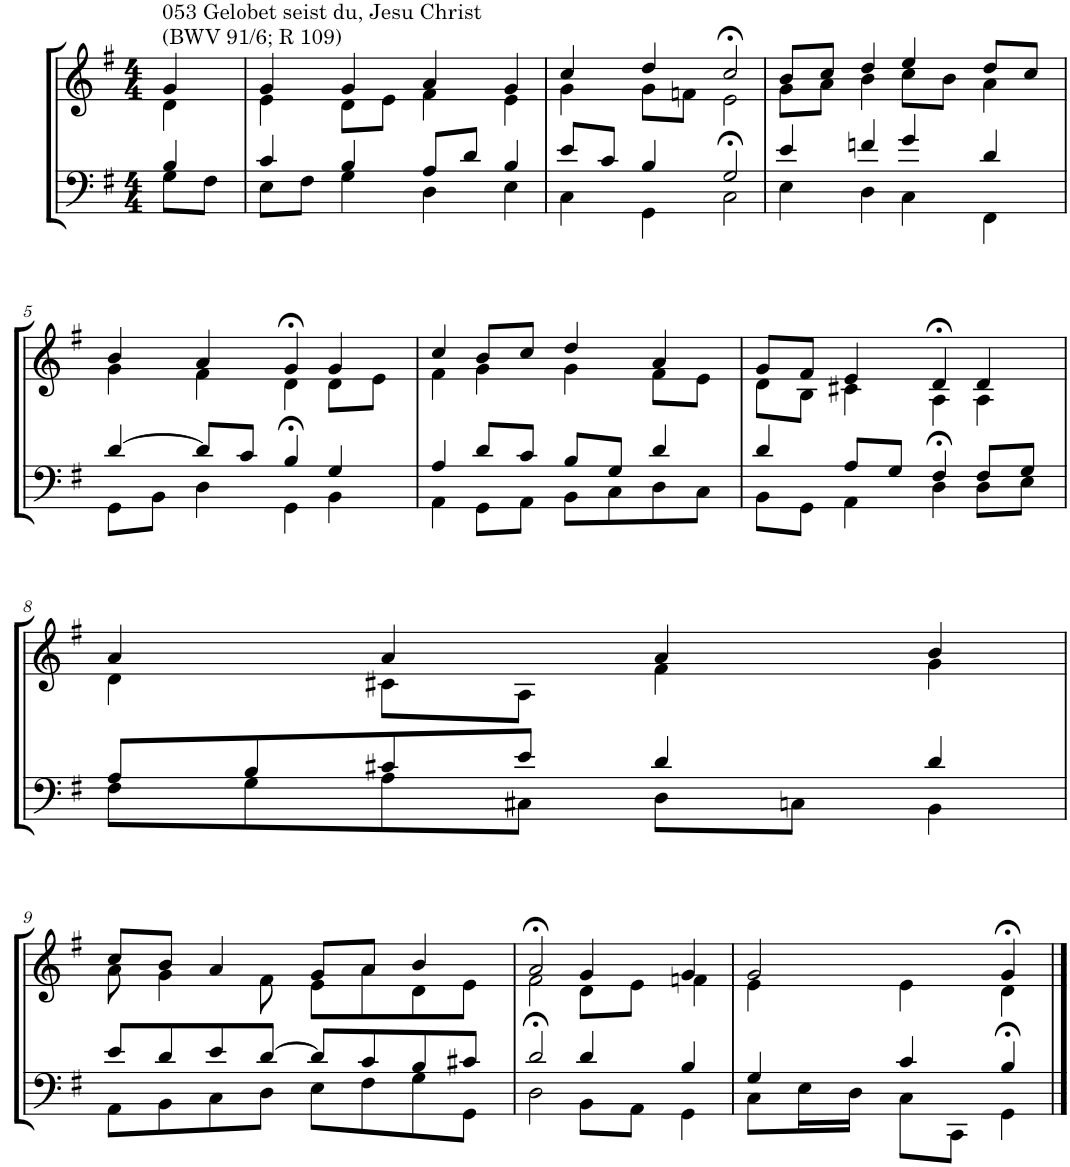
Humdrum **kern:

**kern	**kern
*part2	*part1
*staff2	*staff1
*I"Tenor/Baß	*I"Sopran/Alt
*clefF4	*clefG2
*k[f#]	*k[f#]
*M4/4	*M4/4
=1	=1
*^	*^
!	!	!LO:TX:a:t=(BWV 91/6; R 109)	!
!	!	!LO:TX:a:t=053 Gelobet seist du, Jesu Christ	!
4B/	8G\L	4g/	4d\
.	8F#\J	.	.
=2	=2	=2	=2
4c/	8E\L	4g/	4e\
.	8F#\J	.	.
4B/	4G\	4g/	8d\L
.	.	.	8e\J
8A/L	4D\	4a/	4f#\
8d/J	.	.	.
4B/	4E\	4g/	4e\
=3	=3	=3	=3
8e/L	4C\	4cc/	4g\
8c/J	.	.	.
4B/	4GG\	4dd/	8g\L
.	.	.	8fn\J
2G/	2C>\	2cc>/	2e\
=4	=4	=4	=4
4e/	4E\	8b/L	8g\L
.	.	8cc/J	8a\J
4fn/	4D\	4dd/	4b\
4g/	4C\	4ee/	8cc\L
.	.	.	8b\J
4d/	4FF#\	8dd/L	4a\
.	.	8cc/J	.
!!LO:LB:g=z	!!
=5	=5	=5	=5
[4d/	8GG\L	4b/	4g\
.	8BB\J	.	.
8d/L]	4D\	4a/	4f#\
8c/J	.	.	.
4B/	4GG>\	4g>/	4d\
4G/	4BB\	4g/	8d\L
.	.	.	8e\J
=6	=6	=6	=6
4A/	4AA\	4cc/	4f#\
8d/L	8GG\L	8b/L	4g\
8c/J	8AA\J	8cc/J	.
8B/L	8BB\L	4dd/	4g\
8G/J	8C\	.	.
4d/	8D\	4a/	8f#\L
.	8C\J	.	8e\J
=7	=7	=7	=7
4d/	8BB\L	8g/L	8d\L
.	8GG\J	8f#/J	8B\J
8A/L	4AA\	4e/	4c#X\
8G/J	.	.	.
4F#/	4D>\	4d>/	4A\
8F#/L	8D\L	4d/	4A\
8G/J	8E\J	.	.
!!LO:LB:g=z	!!
=8	=8	=8	=8
8A/L	8F#\L	4a/	4d\
8B/	8G\	.	.
8c#X/	8A\	4a/	8c#X\L
8e/J	8C#X\J	.	8A\J
4d/	8D\L	4a/	4f#\
.	8Cn\J	.	.
4d/	4BB\	4b/	4g\
!!LO:LB:g=z	!!
=9	=9	=9	=9
8e/L	8AA\L	8cc/L	8a\
8d/	8BB\	8b/J	4g\
8e/	8C\	4a/	.
[8d/J	8D\J	.	8f#\
8d/L]	8E\L	8g/L	8e\L
8c/	8F#\	8a/J	8a\
8B/	8G\	4b/	8d\
8c#X/J	8GG\J	.	8e\J
=10	=10	=10	=10
2d/	2D>\	2a>/	2f#\
4d/	8BB\L	4g/	8d\L
.	8AA\J	.	8e\J
4B/	4GG\	4g/	4fn\
=11	=11	=11	=11
4G/	8C\L	2g/	4e\
.	16E\L	.	.
.	16D\JJ	.	.
4c/	8C\L	.	4e\
.	8CC\J	.	.
4B/	4GG>\	4g>/	4d\
*v	*v	*	*
*	*v	*v
==	==
*-	*-
